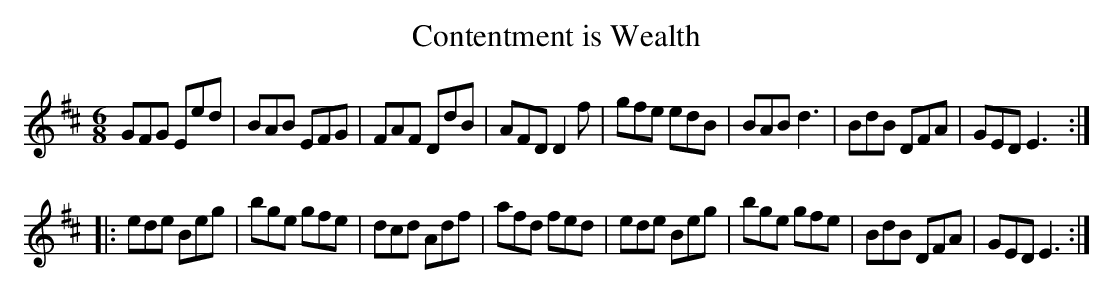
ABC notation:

X:1
T:Contentment is Wealth
M:6/8
K:Edor
GFG Eed|BAB EFG|FAF DdB|AFD D2f|gfe edB|BAB d3|BdB DFA|GED E3:|
|:ede Beg|bge gfe|dcd Adf|afd fed|ede Beg|bge gfe|BdB DFA|GED E3:|
